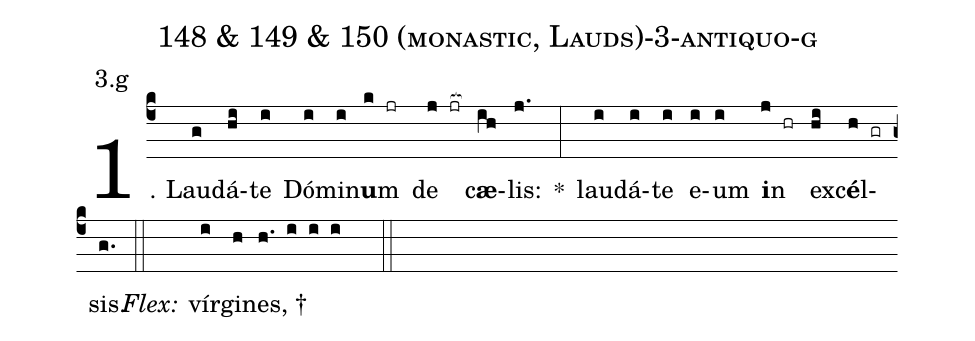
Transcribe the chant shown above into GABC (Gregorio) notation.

name: 148 & 149 & 150 (monastic, Lauds)-3-antiquo-g;
annotation: 3.g;
%%
(c4)1. Lau(g)dá(hi)te(i) Dó(i)mi(i)n<b>u</b>m(k jr) de(j jr[ocb:1{]) c<b>æ</b>(ih[ocb:0}])lis:(j.) *(:) lau(i)dá(i)te(i) e(i)um(i) <b>i</b>n(j hr) ex(hi)c<b>é</b>l(h gr)sis.(g.) (::)
<i>Flex:</i>()  vír(i)gi(h)nes, †(h. i i i  ::)
